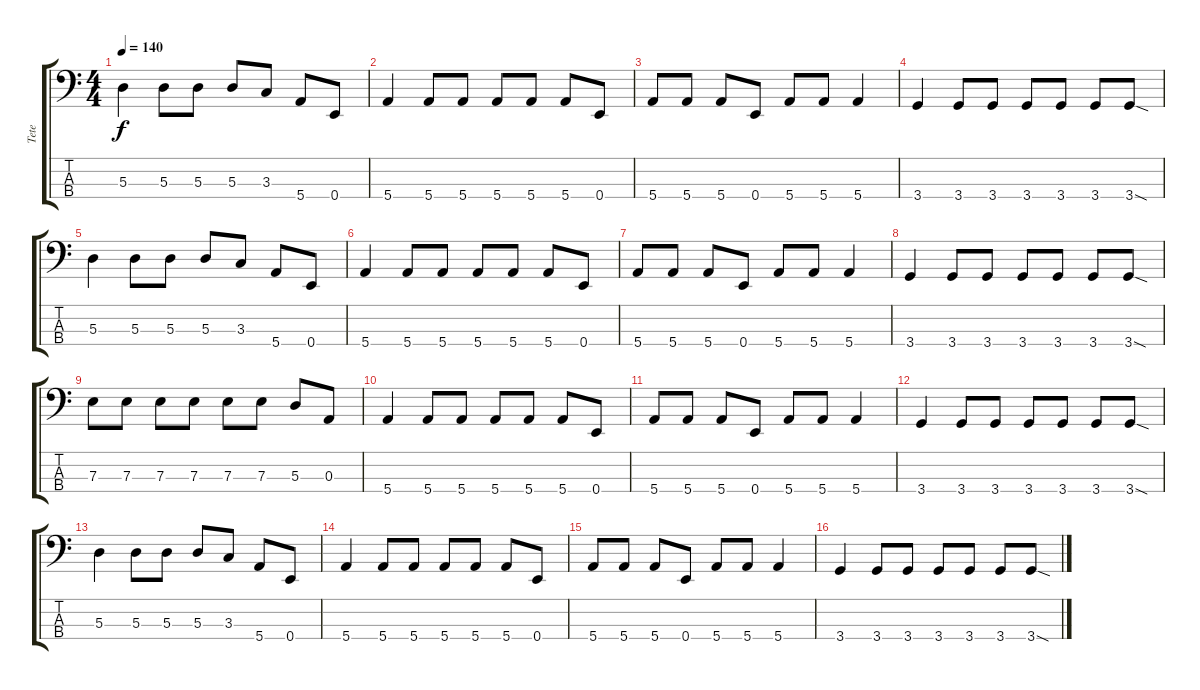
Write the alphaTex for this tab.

\track ("Tete" "Tete") {instrument electricbassfinger}
\staff {score tabs}
\tuning (G2 D2 A1 E1) {hide}
\ts (4 4)
\tempo 140
\clef f4
\ks c
5.3.4{dy f} 5.3.8 5.3.8 5.3.8 3.3.8 5.4.8 0.4.8 |
5.4.4 5.4.8 5.4.8 5.4.8 5.4.8 5.4.8 0.4.8 |
5.4.8 5.4.8 5.4.8 0.4.8 5.4.8 5.4.8 5.4.4 |
3.4.4 3.4.8 3.4.8 3.4.8 3.4.8 3.4.8 3.4{sod}.8 |
5.3.4 5.3.8 5.3.8 5.3.8 3.3.8 5.4.8 0.4.8 |
5.4.4 5.4.8 5.4.8 5.4.8 5.4.8 5.4.8 0.4.8 |
5.4.8 5.4.8 5.4.8 0.4.8 5.4.8 5.4.8 5.4.4 |
3.4.4 3.4.8 3.4.8 3.4.8 3.4.8 3.4.8 3.4{sod}.8 |
7.3.8 7.3.8 7.3.8 7.3.8 7.3.8 7.3.8 5.3.8 0.3.8 |
5.4.4 5.4.8 5.4.8 5.4.8 5.4.8 5.4.8 0.4.8 |
5.4.8 5.4.8 5.4.8 0.4.8 5.4.8 5.4.8 5.4.4 |
3.4.4 3.4.8 3.4.8 3.4.8 3.4.8 3.4.8 3.4{sod}.8 |
5.3.4 5.3.8 5.3.8 5.3.8 3.3.8 5.4.8 0.4.8 |
5.4.4 5.4.8 5.4.8 5.4.8 5.4.8 5.4.8 0.4.8 |
5.4.8 5.4.8 5.4.8 0.4.8 5.4.8 5.4.8 5.4.4 |
3.4.4 3.4.8 3.4.8 3.4.8 3.4.8 3.4.8 3.4{sod}.8
